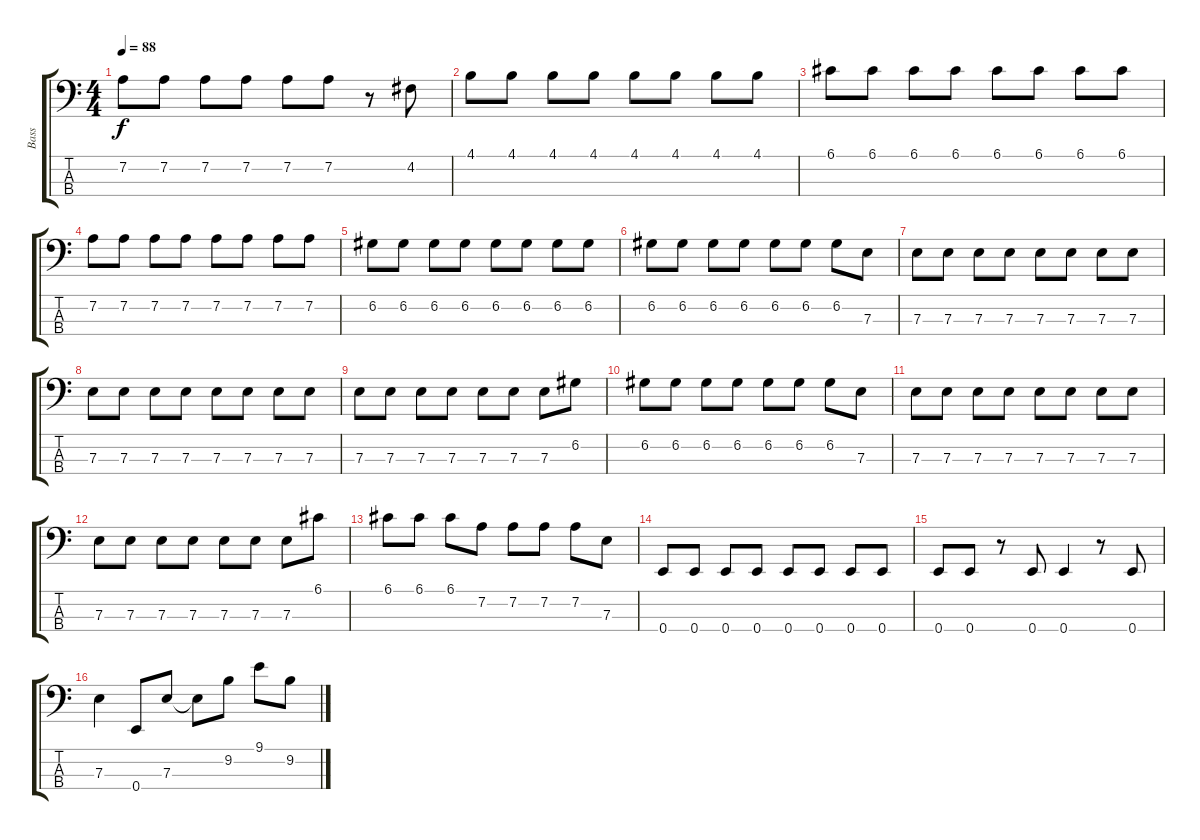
\track ("Bass" "Bass") {instrument electricbassfinger}
\staff {score tabs}
\tuning (G2 D2 A1 E1) {hide}
\ts (4 4)
\tempo 88
\clef f4
\ks c
7.2.8{dy f} 7.2.8 7.2.8 7.2.8 7.2.8 7.2.8 r.8 4.2.8 |
4.1.8 4.1.8 4.1.8 4.1.8 4.1.8 4.1.8 4.1.8 4.1.8 |
6.1.8 6.1.8 6.1.8 6.1.8 6.1.8 6.1.8 6.1.8 6.1.8 |
7.2.8 7.2.8 7.2.8 7.2.8 7.2.8 7.2.8 7.2.8 7.2.8 |
6.2.8 6.2.8 6.2.8 6.2.8 6.2.8 6.2.8 6.2.8 6.2.8 |
6.2.8 6.2.8 6.2.8 6.2.8 6.2.8 6.2.8 6.2.8 7.3.8 |
7.3.8 7.3.8 7.3.8 7.3.8 7.3.8 7.3.8 7.3.8 7.3.8 |
7.3.8 7.3.8 7.3.8 7.3.8 7.3.8 7.3.8 7.3.8 7.3.8 |
7.3.8 7.3.8 7.3.8 7.3.8 7.3.8 7.3.8 7.3.8 6.2.8 |
6.2.8 6.2.8 6.2.8 6.2.8 6.2.8 6.2.8 6.2.8 7.3.8 |
7.3.8 7.3.8 7.3.8 7.3.8 7.3.8 7.3.8 7.3.8 7.3.8 |
7.3.8 7.3.8 7.3.8 7.3.8 7.3.8 7.3.8 7.3.8 6.1.8 |
6.1.8 6.1.8 6.1.8 7.2.8 7.2.8 7.2.8 7.2.8 7.3.8 |
0.4.8 0.4.8 0.4.8 0.4.8 0.4.8 0.4.8 0.4.8 0.4.8 |
0.4.8 0.4.8 r.8 0.4.8 0.4.4 r.8 0.4.8 |
7.3.4 0.4.8 7.3.8 7.3{t}.8 9.2.8 9.1.8 9.2.8
